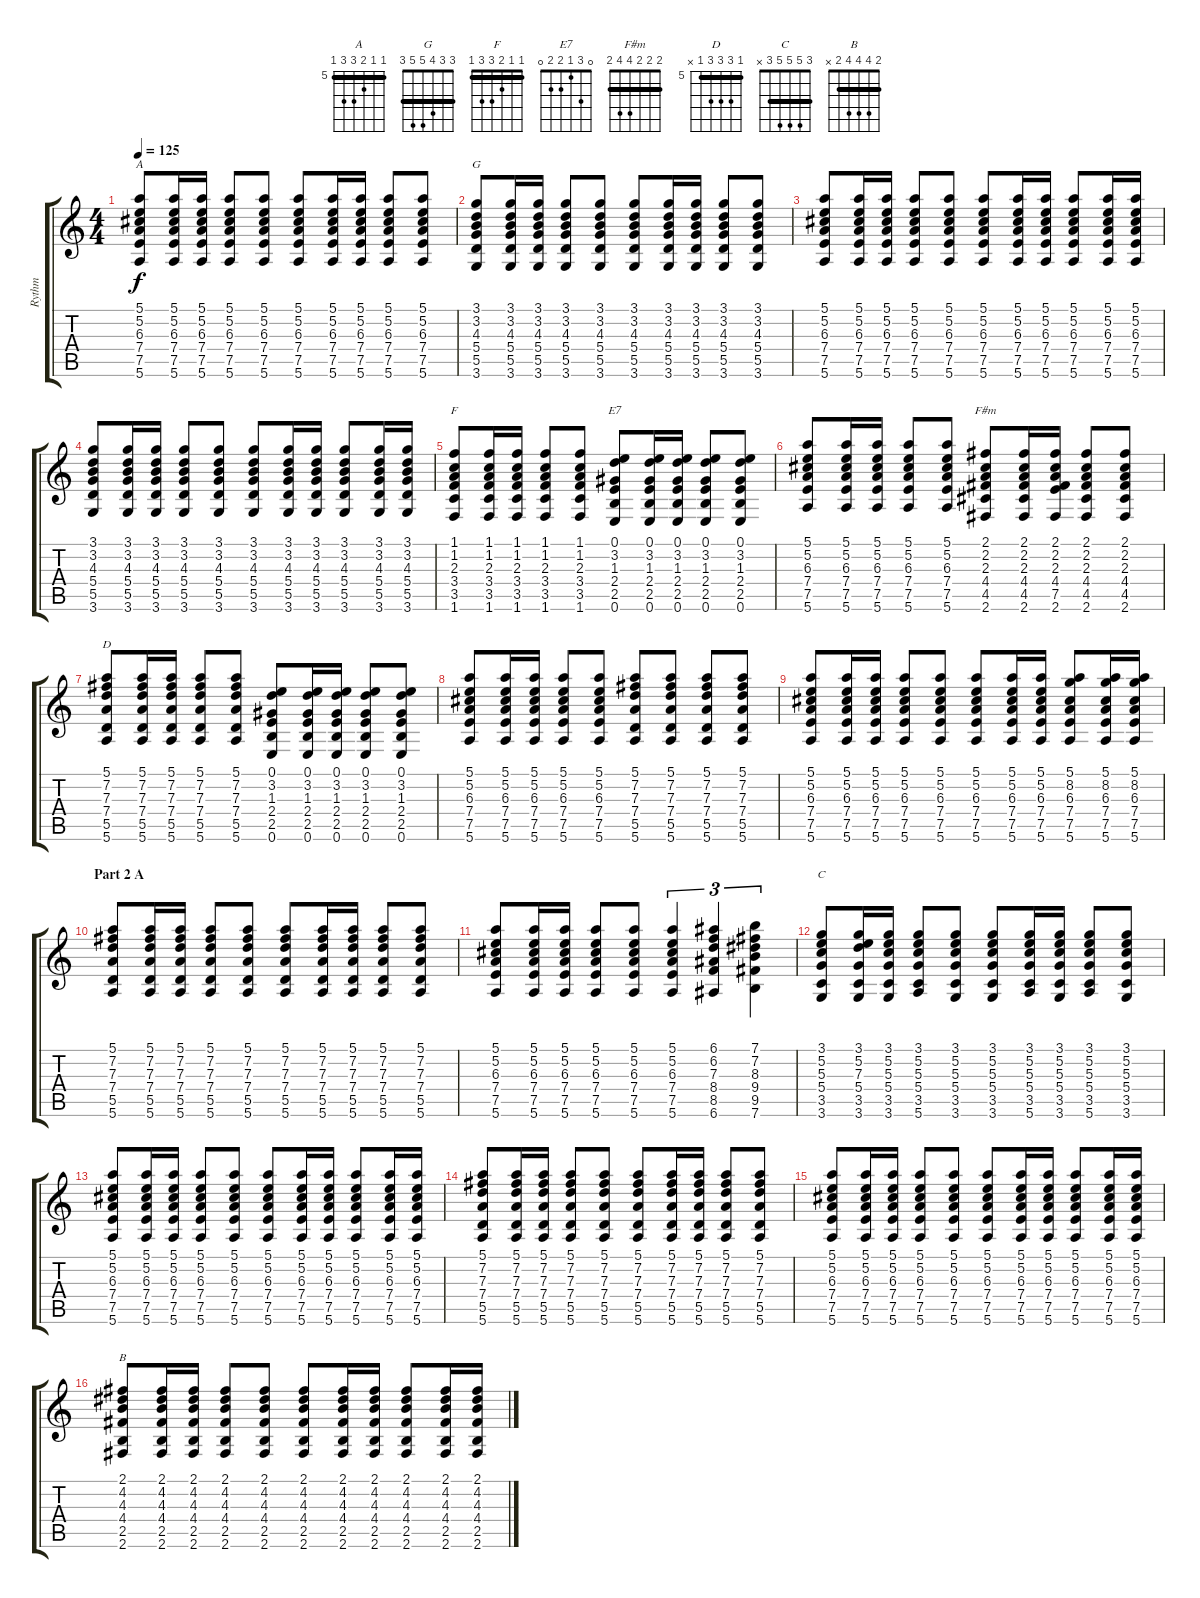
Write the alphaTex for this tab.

\track ("Rythm" "Rythm") {instrument acousticguitarsteel}
\staff {score tabs}
\tuning (E4 B3 G3 D3 A2 E2) {hide}
\chord ("A" 5 5 6 7 7 5) {firstfret 5 barre 5}
\chord ("G" 3 3 4 5 5 3) {barre 3}
\chord ("F" 1 1 2 3 3 1) {barre 1}
\chord ("E7" 0 3 1 2 2 0)
\chord ("F#m" 2 2 2 4 4 2) {barre 2}
\chord ("D" 5 7 7 7 5 x) {firstfret 5 barre 5}
\chord ("C" 3 5 5 5 3 x) {barre 3}
\chord ("B" 2 4 4 4 2 x) {barre 2}
\ts (4 4)
\tempo 125
\clef g2
\ks c
(5.1 5.2 6.3 7.4 7.5 5.6).8{ch "A" dy f} (5.1 5.2 6.3 7.4 7.5 5.6).16 (5.1 5.2 6.3 7.4 7.5 5.6).16 (5.1 5.2 6.3 7.4 7.5 5.6).8 (5.1 5.2 6.3 7.4 7.5 5.6).8 (5.1 5.2 6.3 7.4 7.5 5.6).8 (5.1 5.2 6.3 7.4 7.5 5.6).16 (5.1 5.2 6.3 7.4 7.5 5.6).16 (5.1 5.2 6.3 7.4 7.5 5.6).8 (5.1 5.2 6.3 7.4 7.5 5.6).8 |
(3.1 3.2 4.3 5.4 5.5 3.6).8{ch "G"} (3.1 3.2 4.3 5.4 5.5 3.6).16 (3.1 3.2 4.3 5.4 5.5 3.6).16 (3.1 3.2 4.3 5.4 5.5 3.6).8 (3.1 3.2 4.3 5.4 5.5 3.6).8 (3.1 3.2 4.3 5.4 5.5 3.6).8 (3.1 3.2 4.3 5.4 5.5 3.6).16 (3.1 3.2 4.3 5.4 5.5 3.6).16 (3.1 3.2 4.3 5.4 5.5 3.6).8 (3.1 3.2 4.3 5.4 5.5 3.6).8 |
(5.1 5.2 6.3 7.4 7.5 5.6).8 (5.1 5.2 6.3 7.4 7.5 5.6).16 (5.1 5.2 6.3 7.4 7.5 5.6).16 (5.1 5.2 6.3 7.4 7.5 5.6).8 (5.1 5.2 6.3 7.4 7.5 5.6).8 (5.1 5.2 6.3 7.4 7.5 5.6).8 (5.1 5.2 6.3 7.4 7.5 5.6).16 (5.1 5.2 6.3 7.4 7.5 5.6).16 (5.1 5.2 6.3 7.4 7.5 5.6).8 (5.1 5.2 6.3 7.4 7.5 5.6).16 (5.1 5.2 6.3 7.4 7.5 5.6).16 |
(3.1 3.2 4.3 5.4 5.5 3.6).8 (3.1 3.2 4.3 5.4 5.5 3.6).16 (3.1 3.2 4.3 5.4 5.5 3.6).16 (3.1 3.2 4.3 5.4 5.5 3.6).8 (3.1 3.2 4.3 5.4 5.5 3.6).8 (3.1 3.2 4.3 5.4 5.5 3.6).8 (3.1 3.2 4.3 5.4 5.5 3.6).16 (3.1 3.2 4.3 5.4 5.5 3.6).16 (3.1 3.2 4.3 5.4 5.5 3.6).8 (3.1 3.2 4.3 5.4 5.5 3.6).16 (3.1 3.2 4.3 5.4 5.5 3.6).16 |
(1.1 1.2 2.3 3.4 3.5 1.6).8{ch "F"} (1.1 1.2 2.3 3.4 3.5 1.6).16 (1.1 1.2 2.3 3.4 3.5 1.6).16 (1.1 1.2 2.3 3.4 3.5 1.6).8 (1.1 1.2 2.3 3.4 3.5 1.6).8 (0.1 3.2 1.3 2.4 2.5 0.6).8{ch "E7"} (0.1 3.2 1.3 2.4 2.5 0.6).16 (0.1 3.2 1.3 2.4 2.5 0.6).16 (0.1 3.2 1.3 2.4 2.5 0.6).8 (0.1 3.2 1.3 2.4 2.5 0.6).8 |
(5.1 5.2 6.3 7.4 7.5 5.6).8 (5.1 5.2 6.3 7.4 7.5 5.6).16 (5.1 5.2 6.3 7.4 7.5 5.6).16 (5.1 5.2 6.3 7.4 7.5 5.6).8 (5.1 5.2 6.3 7.4 7.5 5.6).8 (2.1 2.2 2.3 4.4 4.5 2.6).8{ch "F#m"} (2.1 2.2 2.3 4.4 4.5 2.6).16 (2.1 2.2 2.3 4.4 7.5 2.6).16 (2.1 2.2 2.3 4.4 4.5 2.6).8 (2.1 2.2 2.3 4.4 4.5 2.6).8 |
(5.1 7.2 7.3 7.4 5.5 5.6).8{ch "D"} (5.1 7.2 7.3 7.4 5.5 5.6).16 (5.1 7.2 7.3 7.4 5.5 5.6).16 (5.1 7.2 7.3 7.4 5.5 5.6).8 (5.1 7.2 7.3 7.4 5.5 5.6).8 (0.1 3.2 1.3 2.4 2.5 0.6).8 (0.1 3.2 1.3 2.4 2.5 0.6).16 (0.1 3.2 1.3 2.4 2.5 0.6).16 (0.1 3.2 1.3 2.4 2.5 0.6).8 (0.1 3.2 1.3 2.4 2.5 0.6).8 |
(5.1 5.2 6.3 7.4 7.5 5.6).8 (5.1 5.2 6.3 7.4 7.5 5.6).16 (5.1 5.2 6.3 7.4 7.5 5.6).16 (5.1 5.2 6.3 7.4 7.5 5.6).8 (5.1 5.2 6.3 7.4 7.5 5.6).8 (5.1 7.2 7.3 7.4 5.5 5.6).8 (5.1 7.2 7.3 7.4 5.5 5.6).8 (5.1 7.2 7.3 7.4 5.5 5.6).8 (5.1 7.2 7.3 7.4 5.5 5.6).8 |
(5.1 5.2 6.3 7.4 7.5 5.6).8 (5.1 5.2 6.3 7.4 7.5 5.6).16 (5.1 5.2 6.3 7.4 7.5 5.6).16 (5.1 5.2 6.3 7.4 7.5 5.6).8 (5.1 5.2 6.3 7.4 7.5 5.6).8 (5.1 5.2 6.3 7.4 7.5 5.6).8 (5.1 5.2 6.3 7.4 7.5 5.6).16 (5.1 5.2 6.3 7.4 7.5 5.6).16 (5.1 8.2 6.3 7.4 7.5 5.6).8 (5.1 8.2 6.3 7.4 7.5 5.6).16 (5.1 8.2 6.3 7.4 7.5 5.6).16 |
\section ("" "Part 2 A")
(5.1 7.2 7.3 7.4 5.5 5.6).8 (5.1 7.2 7.3 7.4 5.5 5.6).16 (5.1 7.2 7.3 7.4 5.5 5.6).16 (5.1 7.2 7.3 7.4 5.5 5.6).8 (5.1 7.2 7.3 7.4 5.5 5.6).8 (5.1 7.2 7.3 7.4 5.5 5.6).8 (5.1 7.2 7.3 7.4 5.5 5.6).16 (5.1 7.2 7.3 7.4 5.5 5.6).16 (5.1 7.2 7.3 7.4 5.5 5.6).8 (5.1 7.2 7.3 7.4 5.5 5.6).8 |
(5.1 5.2 6.3 7.4 7.5 5.6).8 (5.1 5.2 6.3 7.4 7.5 5.6).16 (5.1 5.2 6.3 7.4 7.5 5.6).16 (5.1 5.2 6.3 7.4 7.5 5.6).8 (5.1 5.2 6.3 7.4 7.5 5.6).8 (5.1 5.2 6.3 7.4 7.5 5.6).4{tu (3 2)} (6.1 6.2 7.3 8.4 8.5 6.6).4{tu (3 2)} (7.1 7.2 8.3 9.4 9.5 7.6).4{tu (3 2)} |
(3.1 5.2 5.3 5.4 3.5 3.6).8{ch "C"} (3.1 5.2 7.3 5.4 3.5 3.6).16 (3.1 5.2 5.3 5.4 3.5 3.6).16 (3.1 5.2 5.3 5.4 3.5 5.6).8 (3.1 5.2 5.3 5.4 3.5 3.6).8 (3.1 5.2 5.3 5.4 3.5 3.6).8 (3.1 5.2 5.3 5.4 3.5 5.6).16 (3.1 5.2 5.3 5.4 3.5 3.6).16 (3.1 5.2 5.3 5.4 3.5 5.6).8 (3.1 5.2 5.3 5.4 3.5 3.6).8 |
(5.1 5.2 6.3 7.4 7.5 5.6).8 (5.1 5.2 6.3 7.4 7.5 5.6).16 (5.1 5.2 6.3 7.4 7.5 5.6).16 (5.1 5.2 6.3 7.4 7.5 5.6).8 (5.1 5.2 6.3 7.4 7.5 5.6).8 (5.1 5.2 6.3 7.4 7.5 5.6).8 (5.1 5.2 6.3 7.4 7.5 5.6).16 (5.1 5.2 6.3 7.4 7.5 5.6).16 (5.1 5.2 6.3 7.4 7.5 5.6).8 (5.1 5.2 6.3 7.4 7.5 5.6).16 (5.1 5.2 6.3 7.4 7.5 5.6).16 |
(5.1 7.2 7.3 7.4 5.5 5.6).8 (5.1 7.2 7.3 7.4 5.5 5.6).16 (5.1 7.2 7.3 7.4 5.5 5.6).16 (5.1 7.2 7.3 7.4 5.5 5.6).8 (5.1 7.2 7.3 7.4 5.5 5.6).8 (5.1 7.2 7.3 7.4 5.5 5.6).8 (5.1 7.2 7.3 7.4 5.5 5.6).16 (5.1 7.2 7.3 7.4 5.5 5.6).16 (5.1 7.2 7.3 7.4 5.5 5.6).8 (5.1 7.2 7.3 7.4 5.5 5.6).8 |
(5.1 5.2 6.3 7.4 7.5 5.6).8 (5.1 5.2 6.3 7.4 7.5 5.6).16 (5.1 5.2 6.3 7.4 7.5 5.6).16 (5.1 5.2 6.3 7.4 7.5 5.6).8 (5.1 5.2 6.3 7.4 7.5 5.6).8 (5.1 5.2 6.3 7.4 7.5 5.6).8 (5.1 5.2 6.3 7.4 7.5 5.6).16 (5.1 5.2 6.3 7.4 7.5 5.6).16 (5.1 5.2 6.3 7.4 7.5 5.6).8 (5.1 5.2 6.3 7.4 7.5 5.6).16 (5.1 5.2 6.3 7.4 7.5 5.6).16 |
(2.1 4.2 4.3 4.4 2.5 2.6).8{ch "B"} (2.1 4.2 4.3 4.4 2.5 2.6).16 (2.1 4.2 4.3 4.4 2.5 2.6).16 (2.1 4.2 4.3 4.4 2.5 2.6).8 (2.1 4.2 4.3 4.4 2.5 2.6).8 (2.1 4.2 4.3 4.4 2.5 2.6).8 (2.1 4.2 4.3 4.4 2.5 2.6).16 (2.1 4.2 4.3 4.4 2.5 2.6).16 (2.1 4.2 4.3 4.4 2.5 2.6).8 (2.1 4.2 4.3 4.4 2.5 2.6).16 (2.1 4.2 4.3 4.4 2.5 2.6).16
